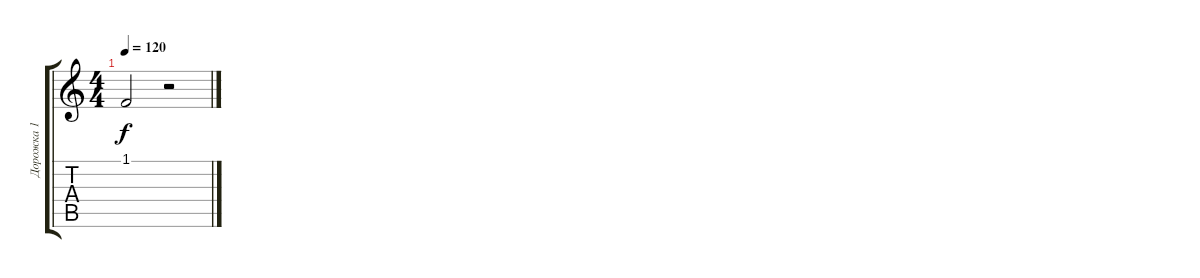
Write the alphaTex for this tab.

\track ("Дорожка 1" "Дорожка 1") {instrument acousticgrandpiano}
\staff {score tabs}
\tuning (E4 B3 G3 D3 A2 E2) {hide}
\ts (4 4)
\tempo 120
\clef g2
\ks c
1.1.2{dy f} r.2
